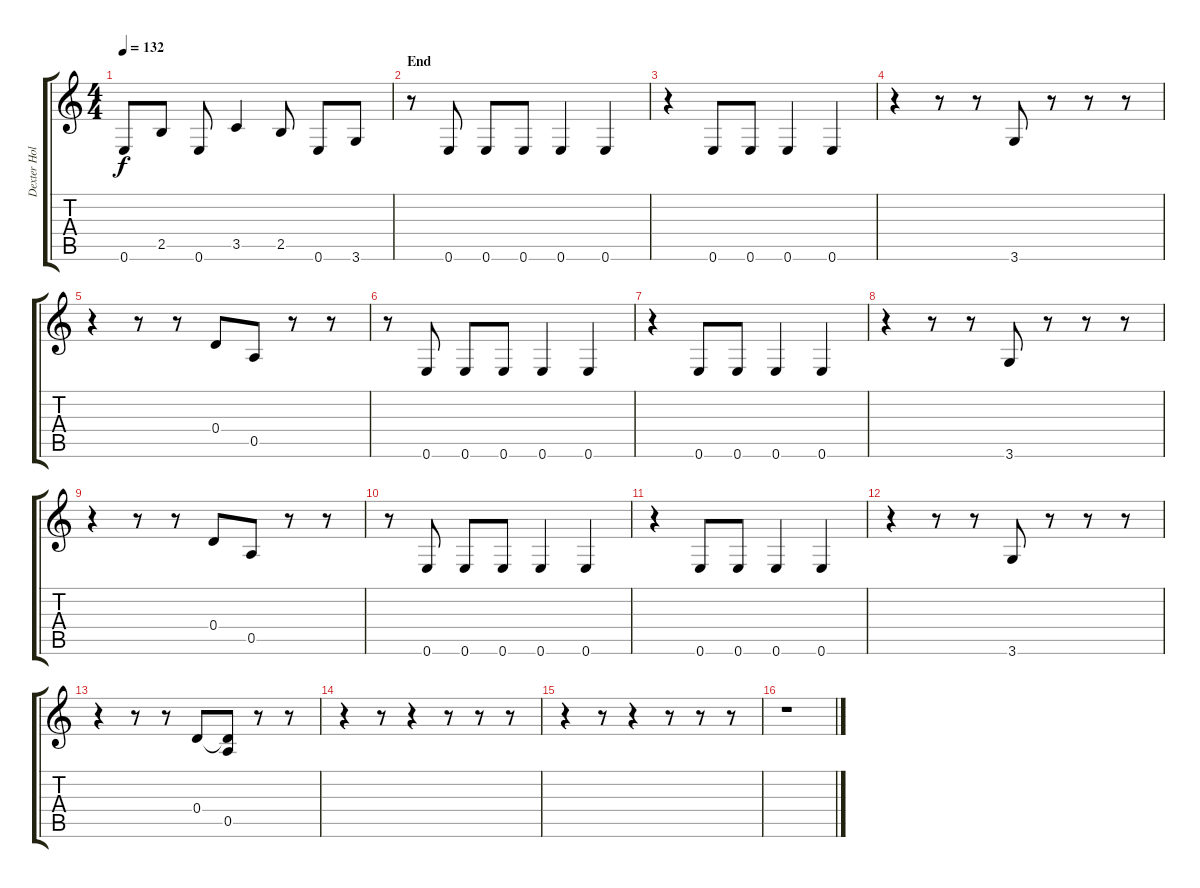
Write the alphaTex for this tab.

\track ("Dexter Holland" "Dexter Hol") {instrument distortionguitar}
\staff {score tabs}
\tuning (E4 B3 G3 D3 A2 E2) {hide}
\ts (4 4)
\tempo 132
\clef g2
\ks c
0.6.8{dy f} 2.5.8 0.6.8 3.5.4 2.5.8 0.6.8 3.6.8 |
\section ("" "End")
r.8 0.6.8 0.6.8 0.6.8 0.6.4 0.6.4 |
r.4 0.6.8 0.6.8 0.6.4 0.6.4 |
r.4 r.8 r.8 3.6.8 r.8 r.8 r.8 |
r.4 r.8 r.8 0.4.8 0.5.8 r.8 r.8 |
r.8 0.6.8 0.6.8 0.6.8 0.6.4 0.6.4 |
r.4 0.6.8 0.6.8 0.6.4 0.6.4 |
r.4 r.8 r.8 3.6.8 r.8 r.8 r.8 |
r.4 r.8 r.8 0.4.8 0.5.8 r.8 r.8 |
r.8 0.6.8 0.6.8 0.6.8 0.6.4 0.6.4 |
r.4 0.6.8 0.6.8 0.6.4 0.6.4 |
r.4 r.8 r.8 3.6.8 r.8 r.8 r.8 |
r.4 r.8 r.8 0.4.8 (0.4{t} 0.5).8 r.8 r.8 |
r.4 r.8 r.4 r.8 r.8 r.8 |
r.4 r.8 r.4 r.8 r.8 r.8 |
r.1
